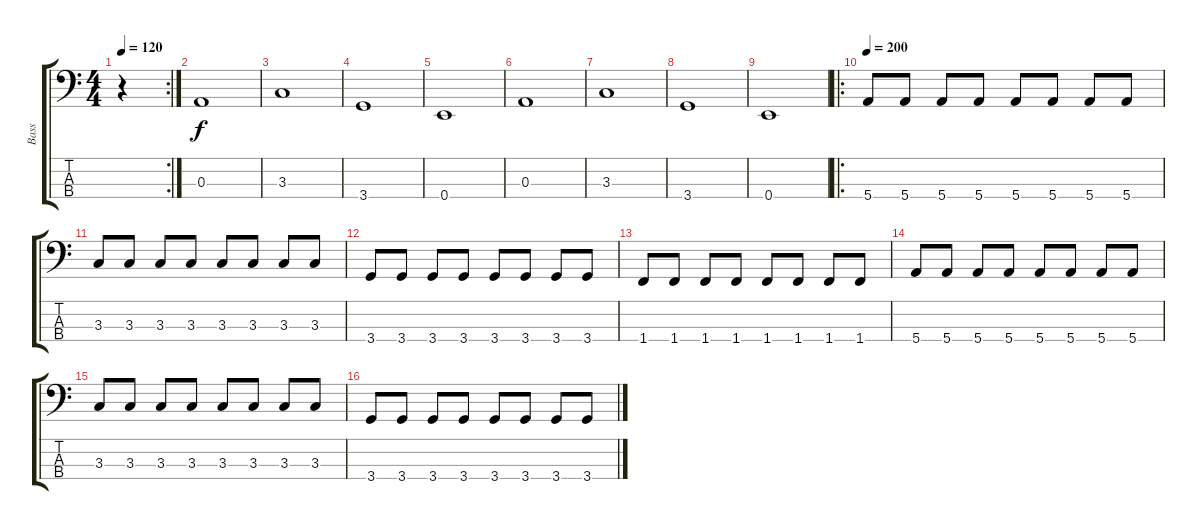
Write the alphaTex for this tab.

\track ("Bass" "Bass") {instrument electricbasspick}
\staff {score tabs}
\tuning (G2 D2 A1 E1) {hide}
\rc 2
\ts (4 4)
\tempo 120
\clef f4
\ks c
r.4{dy f} |
0.3.1 |
3.3.1 |
3.4.1 |
0.4.1 |
0.3.1 |
3.3.1 |
3.4.1 |
0.4.1 |
\ro
\tempo 200
5.4.8 5.4.8 5.4.8 5.4.8 5.4.8 5.4.8 5.4.8 5.4.8 |
3.3.8 3.3.8 3.3.8 3.3.8 3.3.8 3.3.8 3.3.8 3.3.8 |
3.4.8 3.4.8 3.4.8 3.4.8 3.4.8 3.4.8 3.4.8 3.4.8 |
1.4.8 1.4.8 1.4.8 1.4.8 1.4.8 1.4.8 1.4.8 1.4.8 |
5.4.8 5.4.8 5.4.8 5.4.8 5.4.8 5.4.8 5.4.8 5.4.8 |
3.3.8 3.3.8 3.3.8 3.3.8 3.3.8 3.3.8 3.3.8 3.3.8 |
3.4.8 3.4.8 3.4.8 3.4.8 3.4.8 3.4.8 3.4.8 3.4.8
